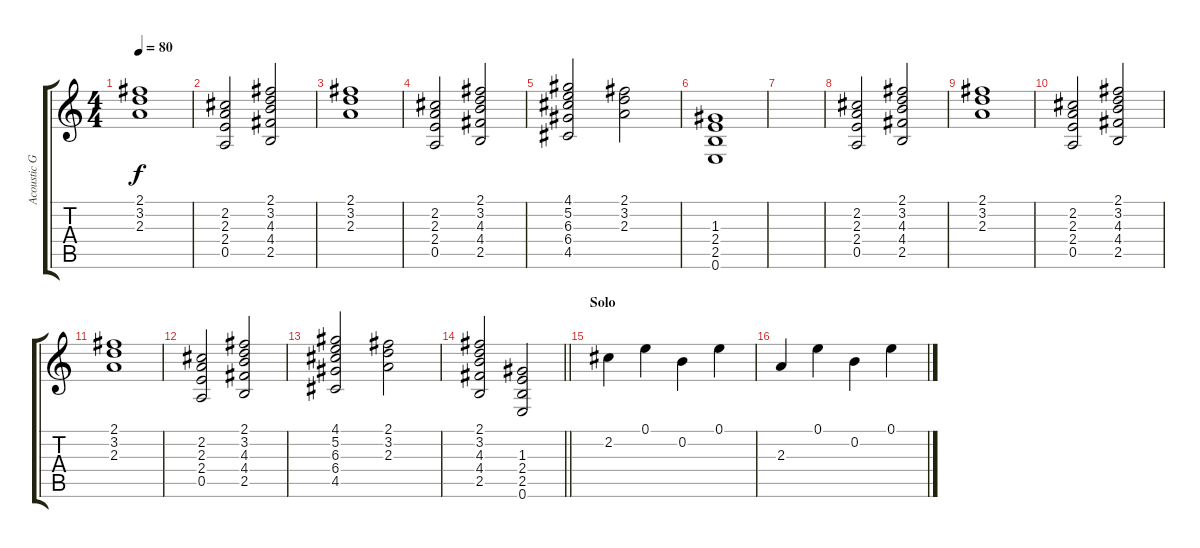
\track ("Acoustic Guitar" "Acoustic G") {instrument acousticguitarsteel}
\staff {score tabs}
\tuning (E4 B3 G3 D3 A2 E2) {hide}
\ts (4 4)
\tempo 80
\clef g2
\ks c
(2.1 3.2 2.3).1{dy f} |
(2.2 2.3 2.4 0.5).2 (2.1 3.2 4.3 4.4 2.5).2 |
(2.1 3.2 2.3).1 |
(2.2 2.3 2.4 0.5).2 (2.1 3.2 4.3 4.4 2.5).2 |
(4.1 5.2 6.3 6.4 4.5).2 (2.1 3.2 2.3).2 |
(1.3 2.4 2.5 0.6).1 |
|
(2.2 2.3 2.4 0.5).2 (2.1 3.2 4.3 4.4 2.5).2 |
(2.1 3.2 2.3).1 |
(2.2 2.3 2.4 0.5).2 (2.1 3.2 4.3 4.4 2.5).2 |
(2.1 3.2 2.3).1 |
(2.2 2.3 2.4 0.5).2 (2.1 3.2 4.3 4.4 2.5).2 |
(4.1 5.2 6.3 6.4 4.5).2 (2.1 3.2 2.3).2 |
\barLineRight lightlight
(2.1 3.2 4.3 4.4 2.5).2 (1.3 2.4 2.5 0.6).2 |
\section ("" "Solo")
2.2.4 0.1.4 0.2.4 0.1.4 |
2.3.4 0.1.4 0.2.4 0.1.4
